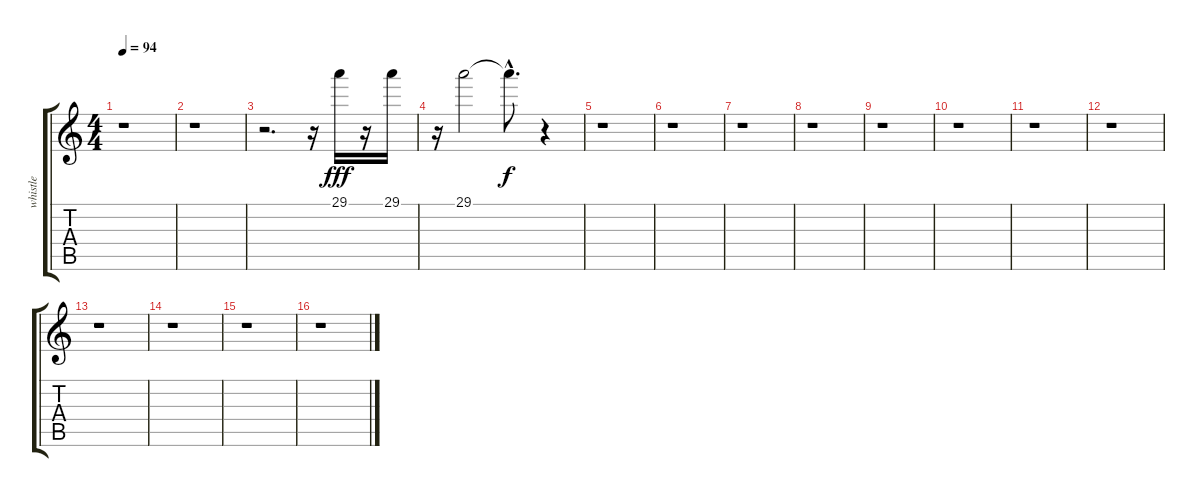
\track ("whistle" "whistle") {instrument piccolo}
\staff {score tabs}
\tuning (E4 B3 G3 D3 A2 E2) {hide}
\ts (4 4)
\tempo 94
\tempo 120
\tempo 94
\clef g2
\ks c
r.1{dy fff instrument piccolo} |
r.1 |
r.2{d} r.16 29.1.16 r.16 29.1.16 |
r.16 29.1.2 29.1{hac t}.8{d dy f} r.4 |
r.1 |
r.1 |
r.1 |
r.1 |
r.1 |
r.1 |
r.1 |
r.1 |
r.1 |
r.1 |
r.1 |
r.1
